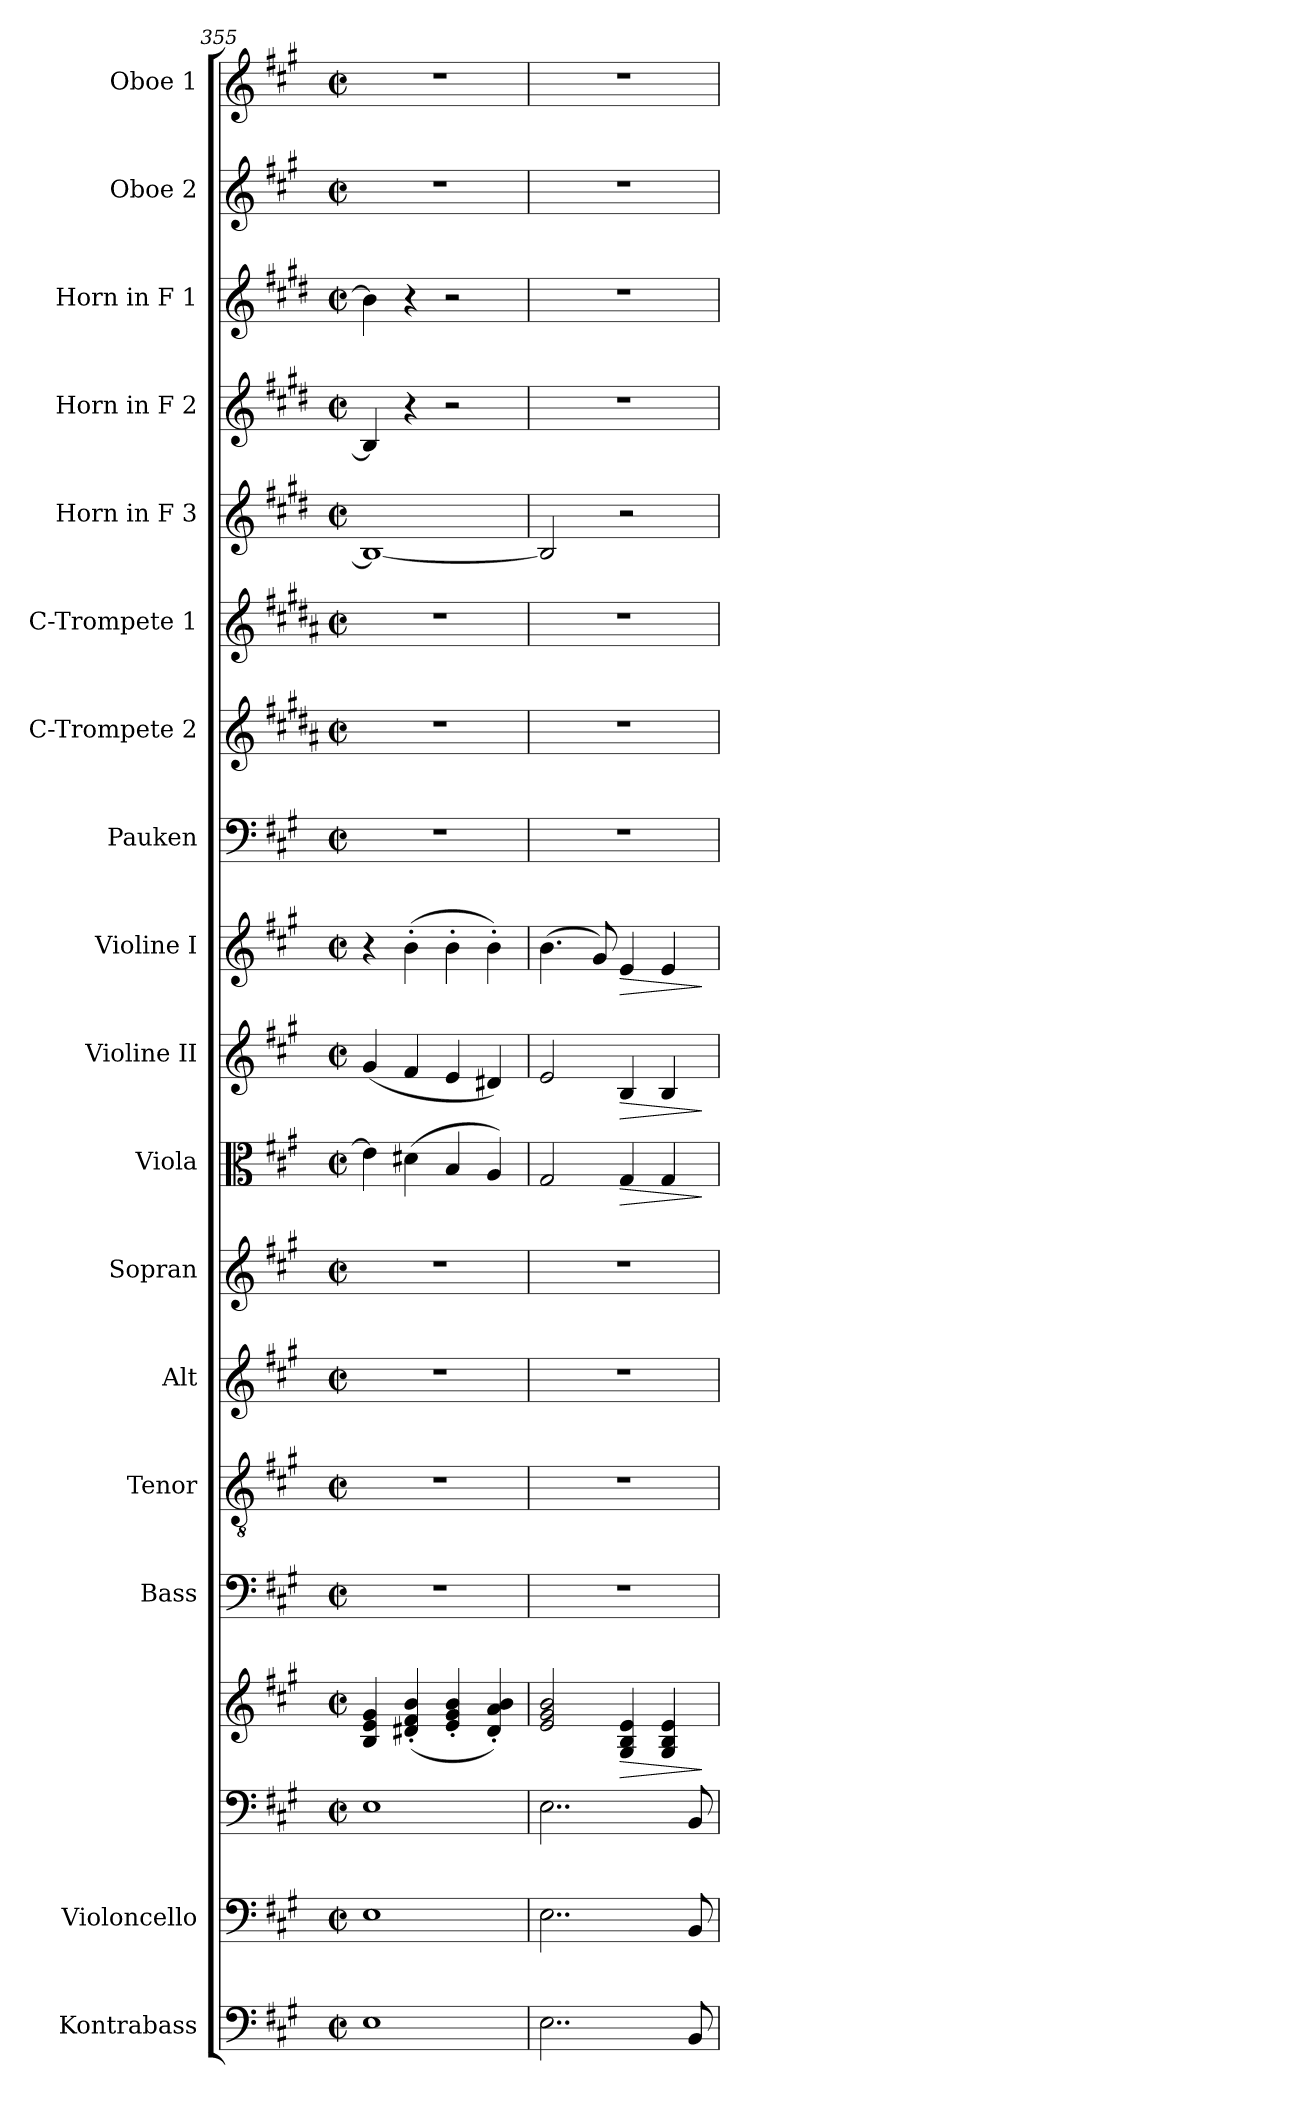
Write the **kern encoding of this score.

**kern	**kern	**kern	**kern	**dynam	**kern	**kern	**kern	**kern	**kern	**dynam	**kern	**dynam	**kern	**dynam	**kern	**kern	**kern	**kern	**kern	**kern	**kern	**kern
*part18	*part17	*part16	*part16	*part16	*part15	*part14	*part13	*part12	*part11	*part11	*part10	*part10	*part9	*part9	*part8	*part7	*part6	*part5	*part4	*part3	*part2	*part1
*staff19	*staff18	*staff17	*staff16	*staff16/17	*staff15	*staff14	*staff13	*staff12	*staff11	*staff11	*staff10	*staff10	*staff9	*staff9	*staff8	*staff7	*staff6	*staff5	*staff4	*staff3	*staff2	*staff1
*I"Kontrabass	*I"Violoncello	*	*	*	*I"Bass	*I"Tenor	*I"Alt	*I"Sopran	*I"Viola	*	*I"Violine II	*	*I"Violine I	*	*I"Pauken	*I"C-Trompete 2	*I"C-Trompete 1	*I"Horn in F 3	*I"Horn in F 2	*I"Horn in F 1	*I"Oboe 2	*I"Oboe 1
*I'Kb.	*I'Vc.	*	*	*	*I'B.	*I'T.	*I'A.	*I'S.	*I'Vla.	*	*I'Vl. II	*	*I'Vl. I	*	*I'Pk.	*I'C Trp. 2	*I'C Trp. 1	*	*	*	*I'Ob. 2	*I'Ob. 1
*clefF4	*clefF4	*clefF4	*clefG2	*	*clefF4	*clefGv2	*clefG2	*clefG2	*clefC3	*	*clefG2	*	*clefG2	*	*clefF4	*clefG2	*clefG2	*clefG2	*clefG2	*clefG2	*clefG2	*clefG2
*ITrd7c12	*	*	*	*	*	*	*	*	*	*	*	*	*	*	*	*ITrd1c2	*ITrd1c2	*ITrd4c7	*ITrd4c7	*ITrd4c7	*	*
*k[f#c#g#]	*k[f#c#g#]	*k[f#c#g#]	*k[f#c#g#]	*	*k[f#c#g#]	*k[f#c#g#]	*k[f#c#g#]	*k[f#c#g#]	*k[f#c#g#]	*	*k[f#c#g#]	*	*k[f#c#g#]	*	*k[f#c#g#]	*k[f#c#g#]	*k[f#c#g#]	*k[f#c#g#]	*k[f#c#g#]	*k[f#c#g#]	*k[f#c#g#]	*k[f#c#g#]
*A:	*A:	*A:	*A:	*	*A:	*A:	*A:	*A:	*A:	*	*A:	*	*A:	*	*A:	*A:	*A:	*A:	*A:	*A:	*A:	*A:
*M2/2	*M2/2	*M2/2	*M2/2	*	*M2/2	*M2/2	*M2/2	*M2/2	*M2/2	*	*M2/2	*	*M2/2	*	*M2/2	*M2/2	*M2/2	*M2/2	*M2/2	*M2/2	*M2/2	*M2/2
*met(c|)	*met(c|)	*met(c|)	*met(c|)	*	*met(c|)	*met(c|)	*met(c|)	*met(c|)	*met(c|)	*	*met(c|)	*	*met(c|)	*	*met(c|)	*met(c|)	*met(c|)	*met(c|)	*met(c|)	*met(c|)	*met(c|)	*met(c|)
=355	=355	=355	=355	=355	=355	=355	=355	=355	=355	=355	=355	=355	=355	=355	=355	=355	=355	=355	=355	=355	=355	=355
1EE	1E	1E	4B/ 4e/ 4g#/	.	1r	1r	1r	1r	4e\]	.	(<4g#/	.	4r	.	1r	1r	1r	1E_	4E/]	4e\]	1r	1r
.	.	.	(<4d#X/'< 4f#/'< 4b/'<	.	.	.	.	.	(>4d#X\	.	4f#/	.	(>4b'>\	.	.	.	.	.	4r	4r	.	.
.	.	.	4e/'< 4g#/'< 4b/'<	.	.	.	.	.	4B/	.	4e/	.	4b'>\	.	.	.	.	.	2r	2r	.	.
.	.	.	4d#/'< 4a/'< 4b/'<)	.	.	.	.	.	4A/)	.	4d#X/)	.	4b'>\)	.	.	.	.	.	.	.	.	.
=356	=356	=356	=356	=356	=356	=356	=356	=356	=356	=356	=356	=356	=356	=356	=356	=356	=356	=356	=356	=356	=356	=356
2..EE\	2..E\	2..E\	2e/ 2g#/ 2b/	.	1r	1r	1r	1r	2G#/	.	2e/	.	(>4.b\	.	1r	1r	1r	2E/]	1r	1r	1r	1r
.	.	.	.	.	.	.	.	.	.	.	.	.	8g#/)	.	.	.	.	.	.	.	.	.
!	!	!	!	!LO:HP:b	!	!	!	!	!	!LO:HP:b	!	!LO:HP:b	!	!LO:HP:b	!	!	!	!	!	!	!	!
.	.	.	4G#/ 4B/ 4e/	>	.	.	.	.	4G#/	>	4B/	>	4e/	>	.	.	.	2r	.	.	.	.
.	.	.	4G#/ 4B/ 4e/	.	.	.	.	.	4G#/	.	4B/	.	4e/	.	.	.	.	.	.	.	.	.
8BBB/	8BB/	8BB/	.	.	.	.	.	.	.	.	.	.	.	.	.	.	.	.	.	.	.	.
.	.	.	.	]	.	.	.	.	.	]	.	]	.	]	.	.	.	.	.	.	.	.
=	=	=	=	=	=	=	=	=	=	=	=	=	=	=	=	=	=	=	=	=	=	=
*-	*-	*-	*-	*-	*-	*-	*-	*-	*-	*-	*-	*-	*-	*-	*-	*-	*-	*-	*-	*-	*-	*-
